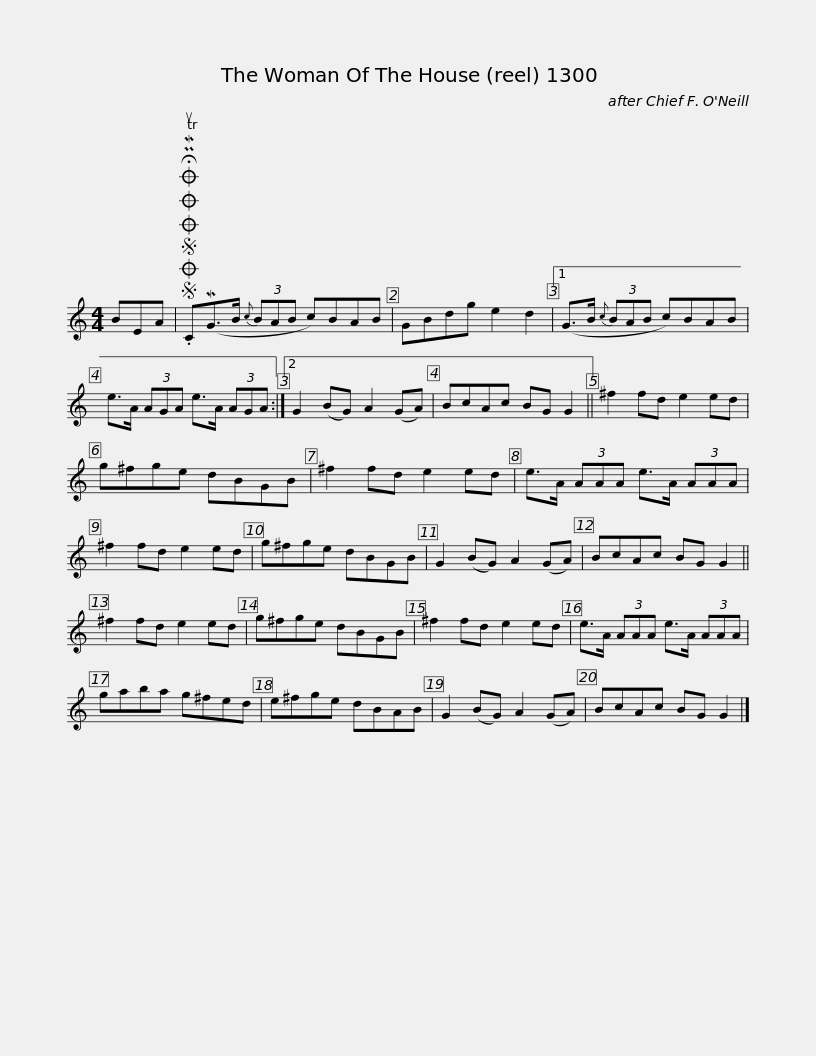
X:1
L:1/8
M:4/4
I:linebreak $
K:C
V:1 treble
V:1
 BEA |SOSOOO .!fermata!PMTuC(MG>B{c} (3BAB c)BAB | GBdg e2 d2 |1 (G>B{c} (3BAB c)BAB | e>A (3AGA e>A (3AGA :|2$ %5
 G2 (BG) A2 (GA) | BcAc BG G2 || ^f2 fd e2 ed | g^fge dBGB | ^f2 fd e2 ed | %10
 e>A (3AAA e>A (3AAA |$ ^f2 fd e2 ed | g^fge dBGB | G2 (BG) A2 (GA) | BcAc BG G2 || %15
 ^f2 fd e2 ed | g^fge dBGB |$ ^f2 fd e2 ed | e>A (3AAA e>A (3AAA | gaba g^fed | %20
 e^fge dBAB | G2 (BG) A2 (GA) |$ BcAc BG G2 |] %23
